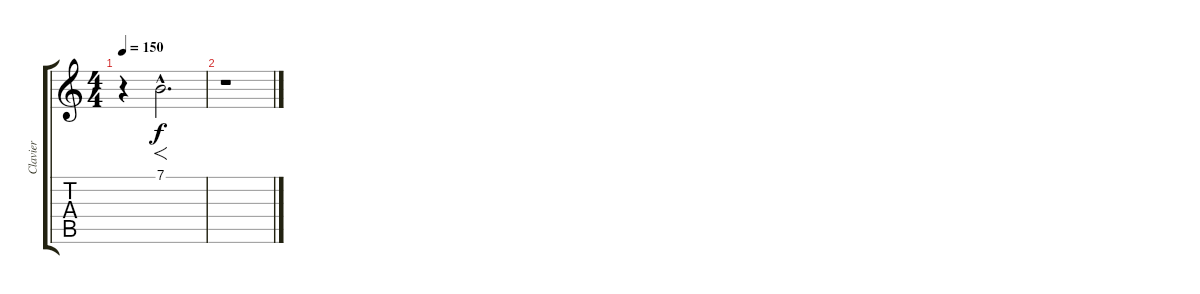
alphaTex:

\track ("Clavier" "Clavier") {instrument choiraahs}
\staff {score tabs}
\tuning (E4 B3 G3 D3 A2 E2) {hide}
\ts (4 4)
\tempo 150
\clef g2
\ks c
r.4{dy f} 7.1{hac}.2{f d} |
r.1
